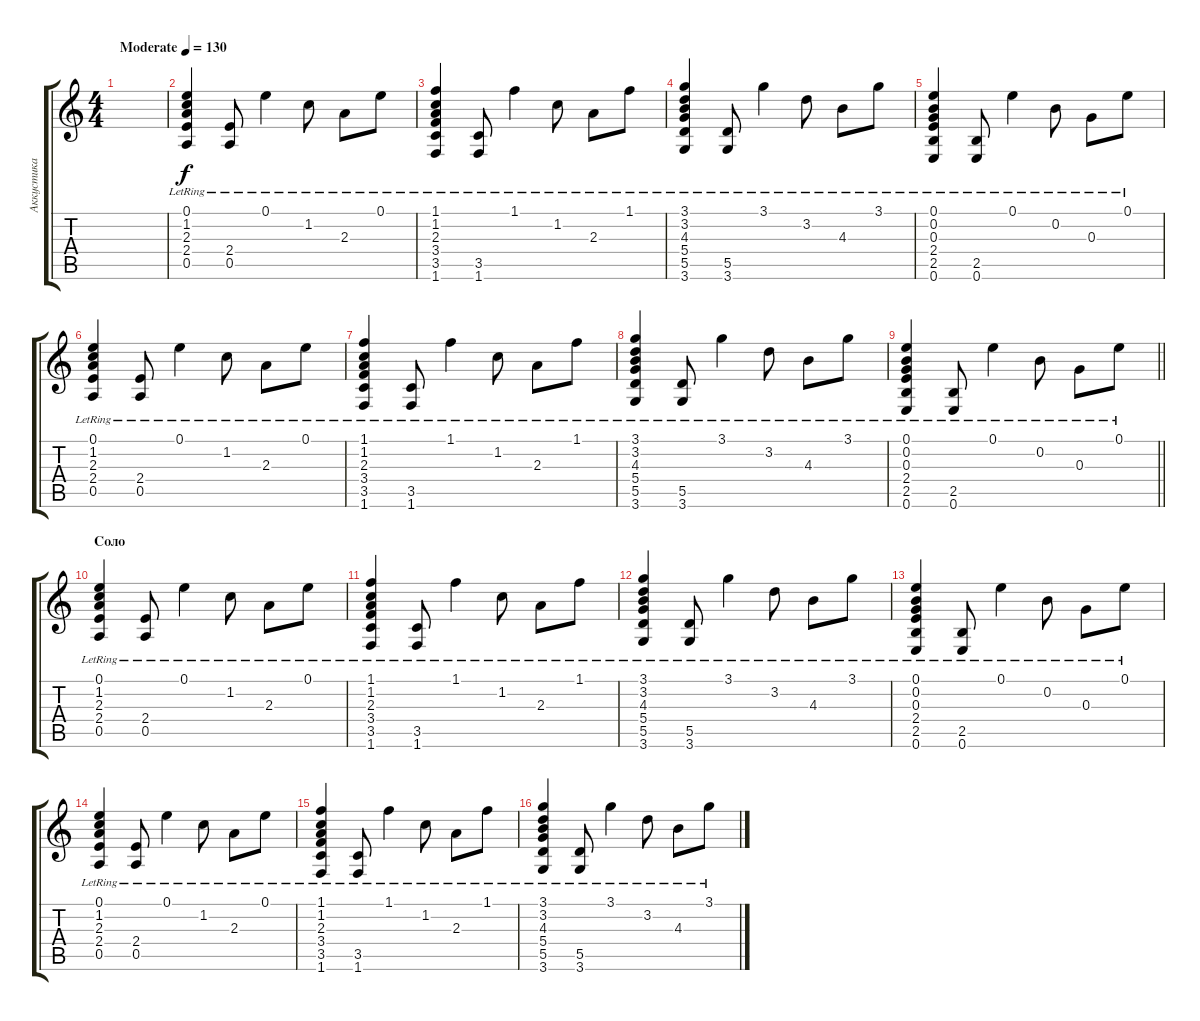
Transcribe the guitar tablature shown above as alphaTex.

\track ("Аккустика" "Аккустика") {instrument acousticguitarsteel}
\staff {score tabs}
\tuning (E4 B3 G3 D3 A2 E2) {hide}
\ts (4 4)
\tempo (130 "Moderate")
\clef g2
\ks c
|
(0.1{lr} 1.2{lr} 2.3{lr} 2.4{lr} 0.5{lr}).4 (2.4{lr} 0.5{lr}).8 0.1{lr}.4 1.2{lr}.8 2.3{lr}.8 0.1{lr}.8 |
(1.1{lr} 1.2{lr} 2.3{lr} 3.4{lr} 3.5{lr} 1.6{lr}).4 (3.5{lr} 1.6{lr}).8 1.1{lr}.4 1.2{lr}.8 2.3{lr}.8 1.1{lr}.8 |
(3.1{lr} 3.2{lr} 4.3{lr} 5.4{lr} 5.5{lr} 3.6{lr}).4 (5.5{lr} 3.6{lr}).8 3.1{lr}.4 3.2{lr}.8 4.3{lr}.8 3.1{lr}.8 |
(0.1{lr} 0.2{lr} 0.3{lr} 2.4{lr} 2.5{lr} 0.6{lr}).4 (2.5{lr} 0.6{lr}).8 0.1{lr}.4 0.2{lr}.8 0.3{lr}.8 0.1{lr}.8 |
(0.1{lr} 1.2{lr} 2.3{lr} 2.4{lr} 0.5{lr}).4 (2.4{lr} 0.5{lr}).8 0.1{lr}.4 1.2{lr}.8 2.3{lr}.8 0.1{lr}.8 |
(1.1{lr} 1.2{lr} 2.3{lr} 3.4{lr} 3.5{lr} 1.6{lr}).4 (3.5{lr} 1.6{lr}).8 1.1{lr}.4 1.2{lr}.8 2.3{lr}.8 1.1{lr}.8 |
(3.1{lr} 3.2{lr} 4.3{lr} 5.4{lr} 5.5{lr} 3.6{lr}).4 (5.5{lr} 3.6{lr}).8 3.1{lr}.4 3.2{lr}.8 4.3{lr}.8 3.1{lr}.8 |
\barLineRight lightlight
(0.1{lr} 0.2{lr} 0.3{lr} 2.4{lr} 2.5{lr} 0.6{lr}).4 (2.5{lr} 0.6{lr}).8 0.1{lr}.4 0.2{lr}.8 0.3{lr}.8 0.1{lr}.8 |
\section ("" "Соло")
(0.1{lr} 1.2{lr} 2.3{lr} 2.4{lr} 0.5{lr}).4 (2.4{lr} 0.5{lr}).8 0.1{lr}.4 1.2{lr}.8 2.3{lr}.8 0.1{lr}.8 |
(1.1{lr} 1.2{lr} 2.3{lr} 3.4{lr} 3.5{lr} 1.6{lr}).4 (3.5{lr} 1.6{lr}).8 1.1{lr}.4 1.2{lr}.8 2.3{lr}.8 1.1{lr}.8 |
(3.1{lr} 3.2{lr} 4.3{lr} 5.4{lr} 5.5{lr} 3.6{lr}).4 (5.5{lr} 3.6{lr}).8 3.1{lr}.4 3.2{lr}.8 4.3{lr}.8 3.1{lr}.8 |
(0.1{lr} 0.2{lr} 0.3{lr} 2.4{lr} 2.5{lr} 0.6{lr}).4 (2.5{lr} 0.6{lr}).8 0.1{lr}.4 0.2{lr}.8 0.3{lr}.8 0.1{lr}.8 |
(0.1{lr} 1.2{lr} 2.3{lr} 2.4{lr} 0.5{lr}).4 (2.4{lr} 0.5{lr}).8 0.1{lr}.4 1.2{lr}.8 2.3{lr}.8 0.1{lr}.8 |
(1.1{lr} 1.2{lr} 2.3{lr} 3.4{lr} 3.5{lr} 1.6{lr}).4 (3.5{lr} 1.6{lr}).8 1.1{lr}.4 1.2{lr}.8 2.3{lr}.8 1.1{lr}.8 |
(3.1{lr} 3.2{lr} 4.3{lr} 5.4{lr} 5.5{lr} 3.6{lr}).4 (5.5{lr} 3.6{lr}).8 3.1{lr}.4 3.2{lr}.8 4.3{lr}.8 3.1{lr}.8
